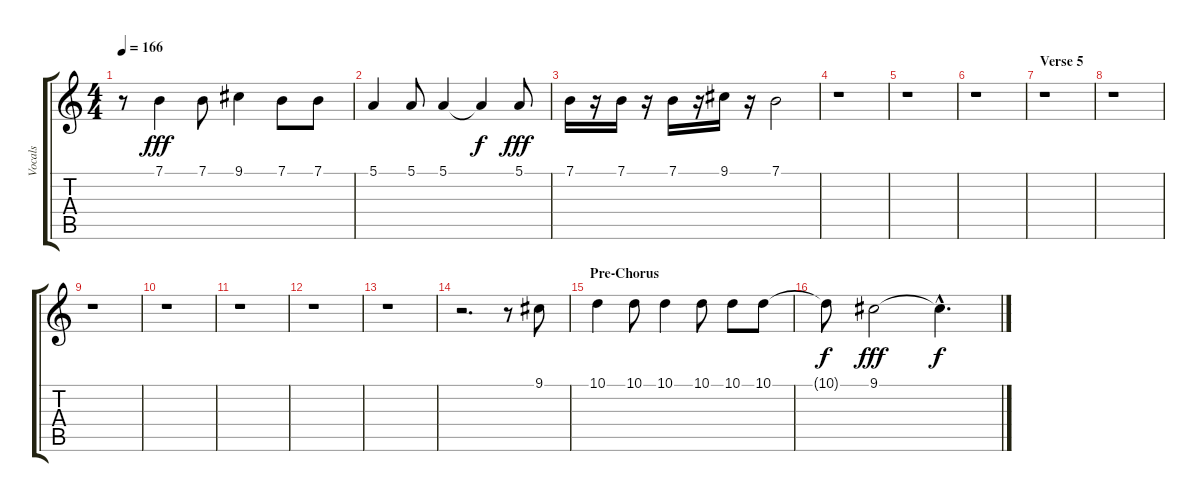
\track ("Vocals" "Vocals") {instrument baritonesax}
\staff {score tabs}
\tuning (E4 B3 G3 D3 A2 E2) {hide}
\ts (4 4)
\tempo 166
\clef g2
\ks c
r.8{dy fff} 7.1.4 7.1.8 9.1.4 7.1.8 7.1.8 |
5.1.4 5.1.8 5.1.4 5.1{t}.4{dy f} 5.1.8{dy fff} |
7.1.16 r.16 7.1.16 r.16 7.1.16 r.16 9.1.16 r.16 7.1.2 |
r.1 |
r.1 |
r.1 |
\section ("" "Verse 5")
r.1 |
r.1 |
r.1 |
r.1 |
r.1 |
r.1 |
r.1 |
r.2{d} r.8 9.1.8 |
\section ("" "Pre-Chorus")
10.1.4 10.1.8 10.1.4 10.1.8 10.1.8 10.1.8 |
10.1{t}.8{dy f} 9.1.2{dy fff} 9.1{hac t}.4{d dy f}
